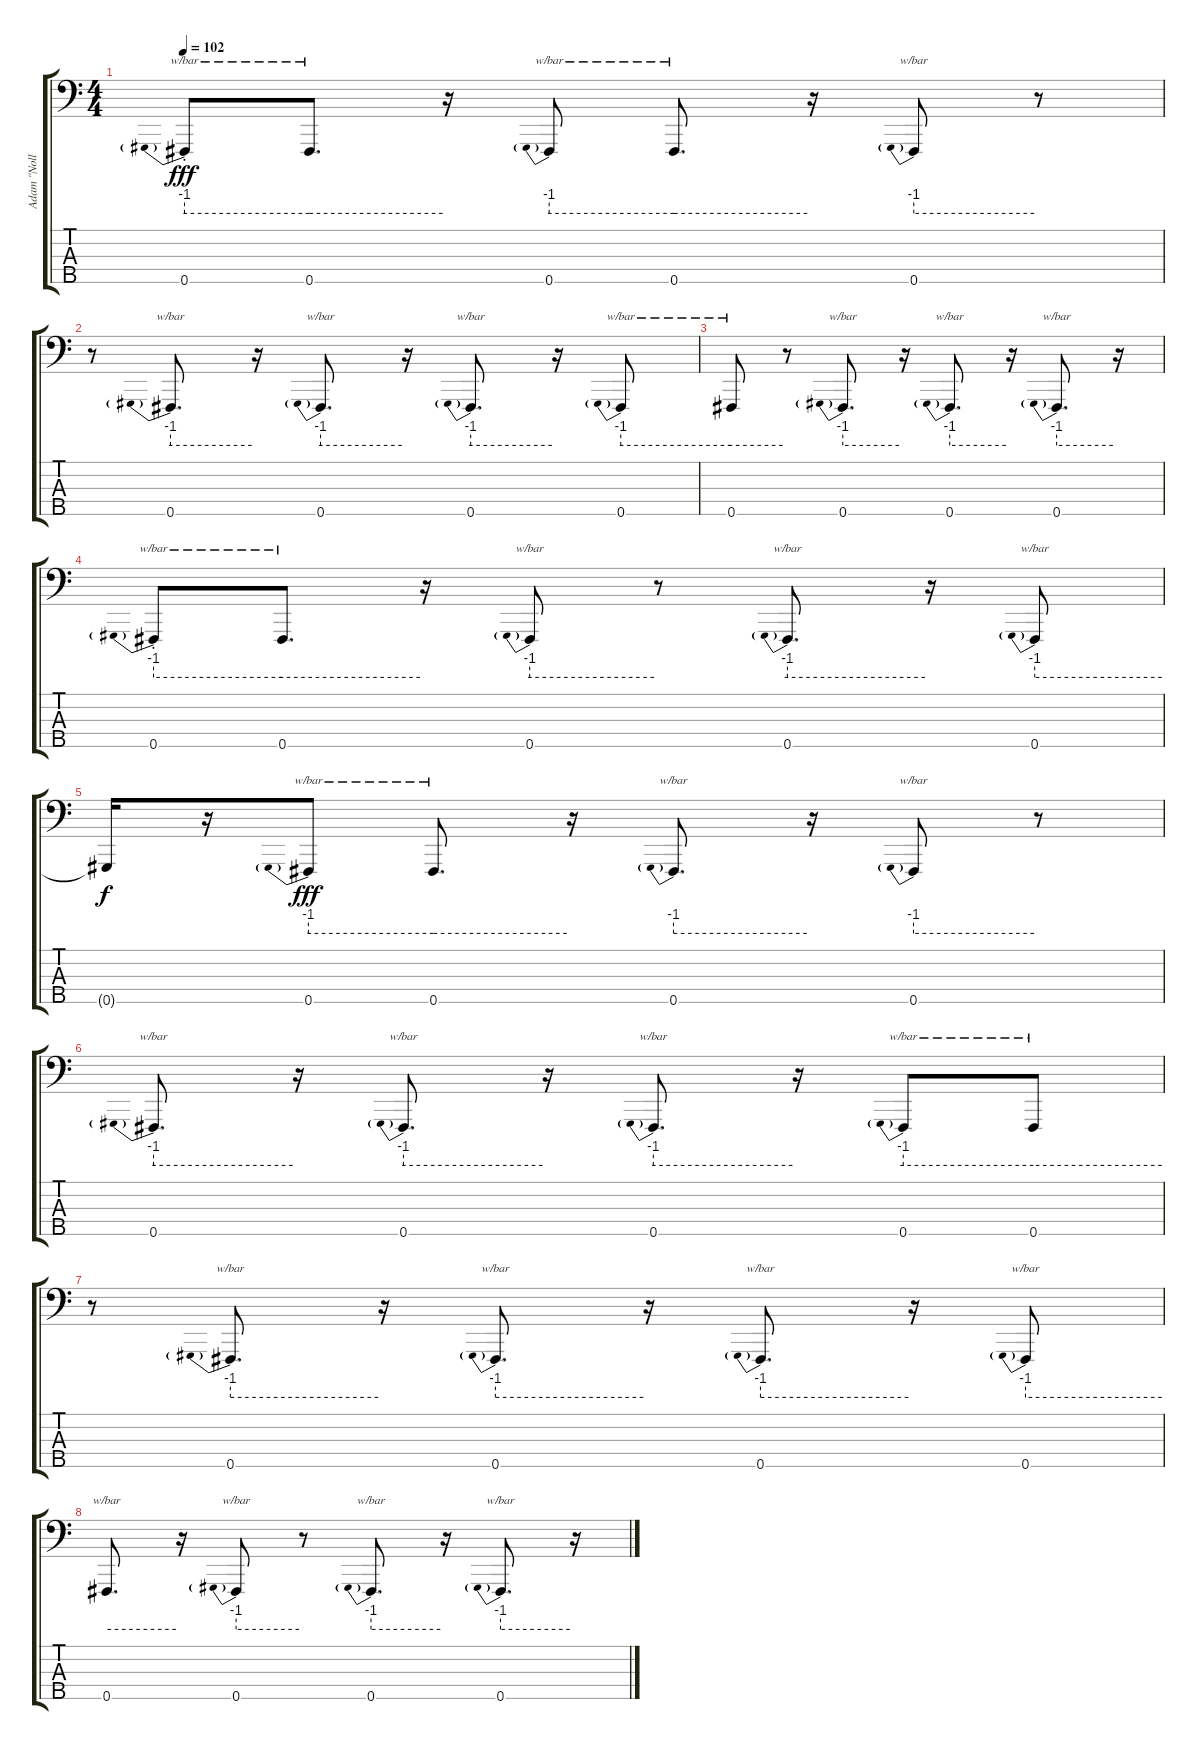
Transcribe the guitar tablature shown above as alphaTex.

\track ("Adam \"Nolly\" Getgood - Bass" "Adam \"Noll") {instrument electricbassfinger}
\staff {score tabs}
\tuning (Gb2 Db2 Ab1 Eb1 Ab0) {hide}
\ts (4 4)
\tempo 102
\clef f4
\ks c
0.5{st}.8{tbe (predive default 0 -4 60 -4) dy fff} 0.5.8{d tbe (hold default 0 -4 60 -4)} r.16 0.5.8{tbe (predive default 0 -4 60 -4)} 0.5.8{d tbe (hold default 0 -4 60 -4)} r.16 0.5.8{tbe (predive default 0 -4 60 -4)} r.8 |
r.8 0.5.8{d tbe (predive default 0 -4 60 -4)} r.16 0.5.8{d tbe (predive default 0 -4 60 -4)} r.16 0.5.8{d tbe (predive default 0 -4 60 -4)} r.16 0.5.8{tbe (predive default 0 -4 60 -4)} |
0.5.8{tbe (hold default 0 -4 60 -4)} r.8 0.5.8{d tbe (predive default 0 -4 60 -4)} r.16 0.5.8{d tbe (predive default 0 -4 60 -4)} r.16 0.5.8{d tbe (predive default 0 -4 60 -4)} r.16 |
0.5{st}.8{tbe (predive default 0 -4 60 -4)} 0.5.8{d tbe (hold default 0 -4 60 -4)} r.16 0.5.8{tbe (predive default 0 -4 60 -4)} r.8 0.5.8{d tbe (predive default 0 -4 60 -4)} r.16 0.5.8{tbe (predive default 0 -4 60 -4)} |
0.5{t}.16{dy f} r.16 0.5.8{tbe (predive default 0 -4 60 -4) dy fff} 0.5.8{d tbe (hold default 0 -4 60 -4)} r.16 0.5.8{d tbe (predive default 0 -4 60 -4)} r.16 0.5.8{tbe (predive default 0 -4 60 -4)} r.8 |
0.5.8{d tbe (predive default 0 -4 60 -4)} r.16 0.5.8{d tbe (predive default 0 -4 60 -4)} r.16 0.5.8{d tbe (predive default 0 -4 60 -4)} r.16 0.5.8{tbe (predive default 0 -4 60 -4)} 0.5.8{tbe (hold default 0 -4 60 -4)} |
r.8 0.5.8{d tbe (predive default 0 -4 60 -4)} r.16 0.5.8{d tbe (predive default 0 -4 60 -4)} r.16 0.5.8{d tbe (predive default 0 -4 60 -4)} r.16 0.5.8{tbe (predive default 0 -4 60 -4)} |
0.5.8{d tbe (hold default 0 -4 60 -4)} r.16 0.5.8{tbe (predive default 0 -4 60 -4)} r.8 0.5.8{d tbe (predive default 0 -4 60 -4)} r.16 0.5.8{d tbe (predive default 0 -4 60 -4)} r.16
